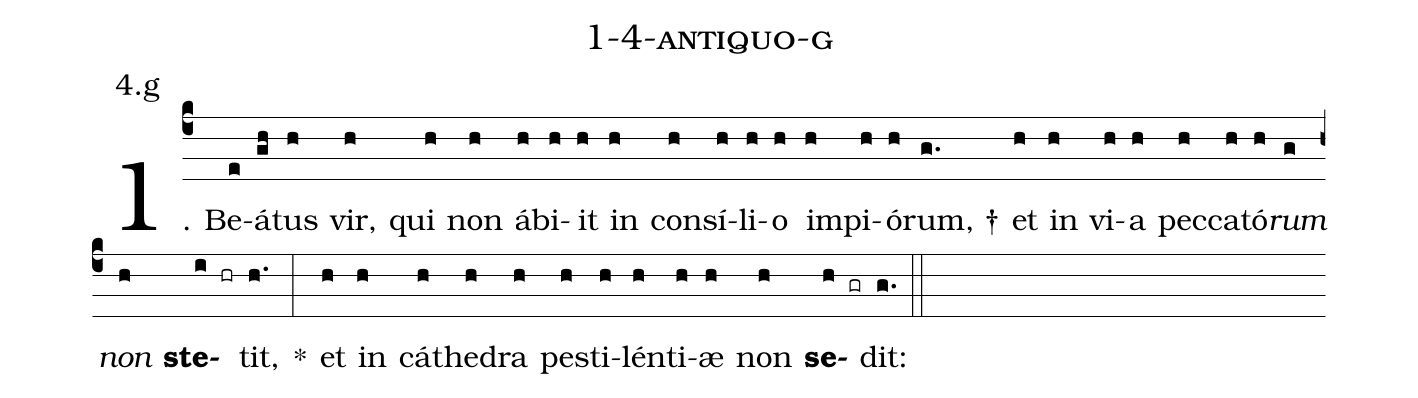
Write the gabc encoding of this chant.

name: 1-4-antiquo-g;
annotation: 4.g;
%%
(c4)1. Be(e)á(gh)tus(h) vir,(h) qui(h) non(h) áb(h)i(h)it(h) in(h) con(h)sí(h)li(h)o(h) im(h)pi(h)ó(h)rum, †(g.) et(h) in(h) vi(h)a(h) pec(h)ca(h)tó(h)<i>rum</i>(g) <i>non</i>(h) <b>ste</b>(i hr)tit,(h.) *(:) et(h) in(h) cá(h)the(h)dra(h) pes(h)ti(h)lén(h)ti(h)æ(h) non(h) <b>se</b>(h gr)dit:(g.) (::)
